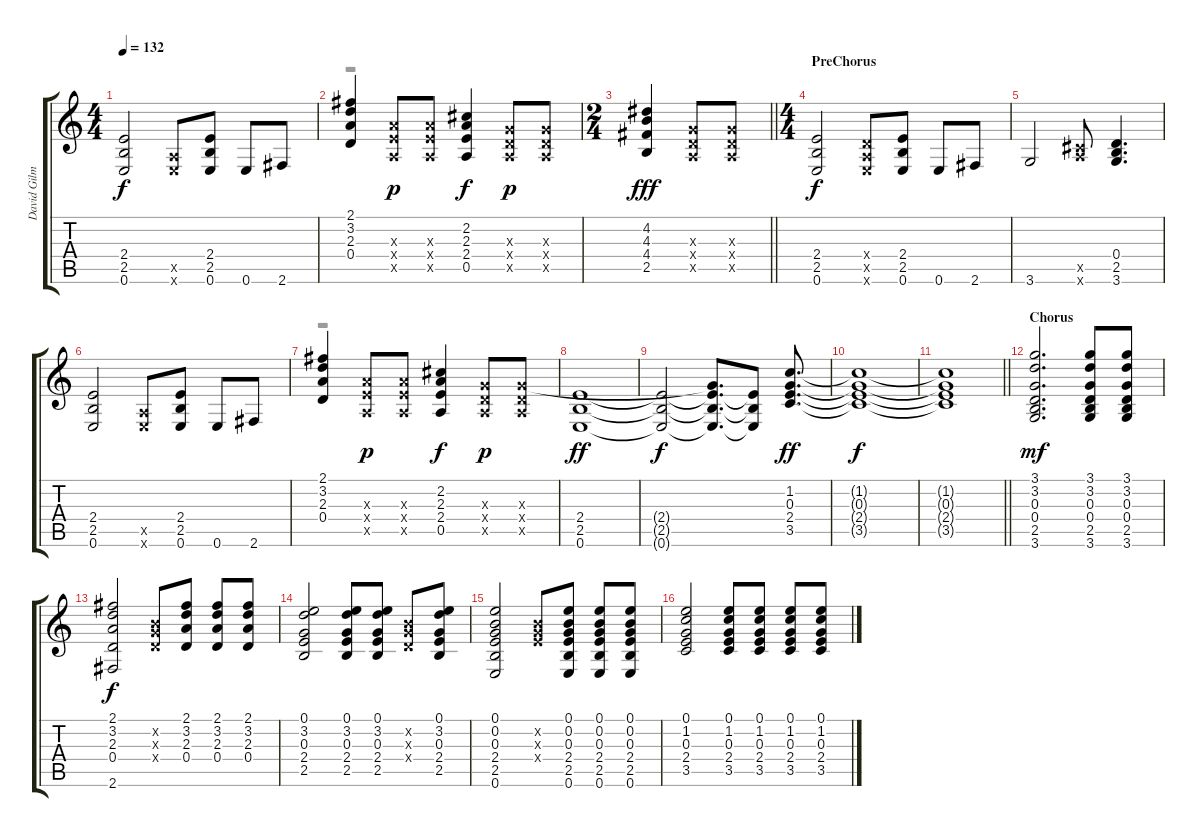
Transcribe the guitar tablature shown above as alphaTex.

\track ("David Gilmour - Rhythm" "David Gilm") {instrument electricguitarclean}
\staff {score tabs}
\tuning (E4 B3 G3 D3 A2 E2) {hide}
\voice
\ts (4 4)
\tempo 132
\clef g2
\ks c
(2.4 2.5 0.6).2{dy f} (0.5{x} 0.6{x}).8 (2.4 2.5 0.6).8 0.6.8 2.6.8 |
(2.1 3.2 2.3 0.4).4 (2.3{x} 2.4{x} 0.5{x}).8{dy p} (2.3{x} 2.4{x} 0.5{x}).8 (2.2 2.3 2.4 0.5).4{dy f} (0.3{x} 0.4{x} 0.5{x}).8{dy p} (0.3{x} 0.4{x} 0.5{x}).8 |
\ts (2 4)
\barLineRight lightlight
(4.2 4.3 4.4 2.5).4{dy fff} (0.3{x} 0.4{x} 0.5{x}).8 (0.3{x} 0.4{x} 0.5{x}).8 |
\ts (4 4)
\section ("" "PreChorus")
(2.4 2.5 0.6).2{dy f} (0.4{x} 0.5{x} 0.6{x}).8 (2.4 2.5 0.6).8 0.6.8 2.6.8 |
3.6.2 (0.5{x} 9.6{x}).8 (0.4 2.5 3.6).4{d} |
(2.4 2.5 0.6).2 (0.5{x} 0.6{x}).8 (2.4 2.5 0.6).8 0.6.8 2.6.8 |
(2.1 3.2 2.3 0.4).4 (2.3{x} 2.4{x} 0.5{x}).8{dy p} (2.3{x} 2.4{x} 0.5{x}).8 (2.2 2.3 2.4 0.5).4{dy f} (0.3{x} 0.4{x} 0.5{x}).8{dy p} (0.3{x} 0.4{x} 0.5{x}).8 |
(2.4 2.5 0.6).1{dy ff} |
(2.4{t} 2.5{t} 0.6{t}).2{dy f} (0.3{t} 2.4{t} 2.5{t} 0.6{t}).8{d} (2.4{t} 2.5{t} 0.6{t}).8 (1.2 0.3 2.4 3.5).8{d dy ff} |
(1.2{t} 0.3{t} 2.4{t} 3.5{t}).1{dy f} |
\barLineRight lightlight
(1.2{t} 0.3{t} 2.4{t} 3.5{t}).1 |
\section ("" "Chorus")
(3.1 3.2 0.3 0.4 2.5 3.6).2{d dy mf} (3.1 3.2 0.3 0.4 2.5 3.6).8 (3.1 3.2 0.3 0.4 2.5 3.6).8 |
(2.1 3.2 2.3 0.4 2.6).2{dy f} (0.2{x} 0.3{x} 0.4{x}).8 (2.1 3.2 2.3 0.4).8 (2.1 3.2 2.3 0.4).8 (2.1 3.2 2.3 0.4).8 |
(0.1 3.2 0.3 2.4 2.5).2 (0.1 3.2 0.3 2.4 2.5).8 (0.1 3.2 0.3 2.4 2.5).8 (0.2{x} 0.3{x} 0.4{x}).8 (0.1 3.2 0.3 2.4 2.5).8 |
(0.1 0.2 0.3 2.4 2.5 0.6).2 (0.2{x} 0.3{x} 2.4{x}).8 (0.1 0.2 0.3 2.4 2.5 0.6).8 (0.1 0.2 0.3 2.4 2.5 0.6).8 (0.1 0.2 0.3 2.4 2.5 0.6).8 |
(0.1 1.2 0.3 2.4 3.5).2 (0.1 1.2 0.3 2.4 3.5).8 (0.1 1.2 0.3 2.4 3.5).8 (0.1 1.2 0.3 2.4 3.5).8 (0.1 1.2 0.3 2.4 3.5).8
\voice
\clef g2
\ottava regular
\simile none
\ks c
|
r.1 |
\barLineRight lightlight
|
|
|
|
r.1 |
|
|
|
\barLineRight lightlight
|
|
|
|
|
